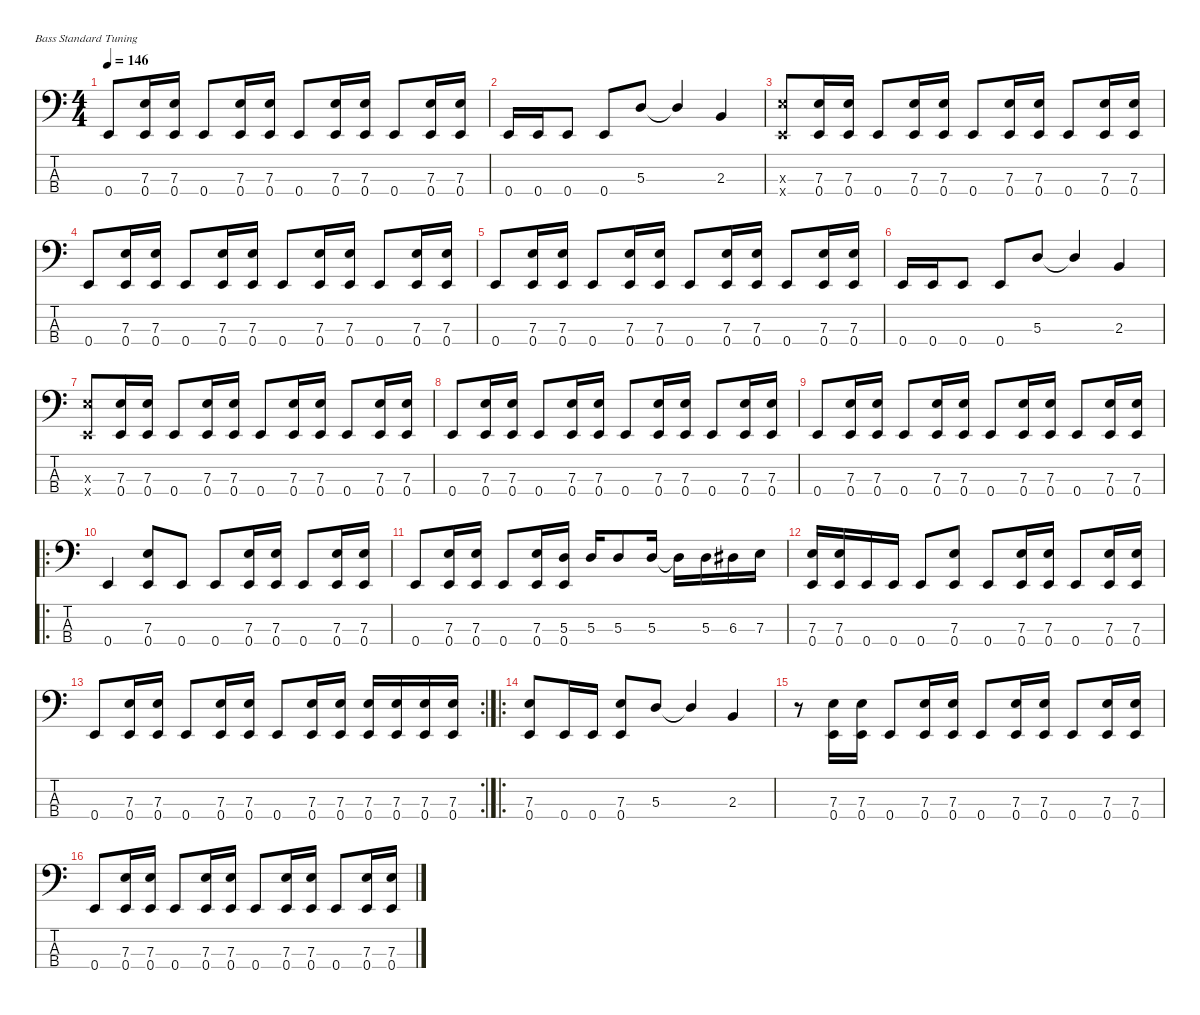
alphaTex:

\defaultSystemsLayout 4
\hideDynamics
\bracketExtendMode nobrackets
\singleTrackTrackNamePolicy hidden
\multiTrackTrackNamePolicy hidden
\firstSystemTrackNameMode fullname
\firstSystemTrackNameOrientation horizontal
\otherSystemsTrackNameOrientation horizontal
\track ("Bass" "el.bs.") {instrument electricbasspick}
\staff {score tabs}
\tuning (G2 D2 A1 E1)
\ts (4 4)
\tempo 146
\clef f4
\ks c
0.4.8{dy f beam Up} (7.3 0.4).16{beam Up} (7.3 0.4).16{beam Up} 0.4.8{beam Up} (7.3 0.4).16{beam Up} (7.3 0.4).16{beam Up} 0.4.8{beam Up} (7.3 0.4).16{beam Up} (7.3 0.4).16{beam Up} 0.4.8{beam Up} (7.3 0.4).16{beam Up} (7.3 0.4).16{beam Up} |
0.4.16{beam Up} 0.4.16{beam Up} 0.4.8{beam Up} 0.4.8{beam Up} 5.3.8{beam Up} 5.3{t}.4{beam Up} 2.3.4{beam Up} |
(7.3{x} 0.4{x}).8{beam Up} (7.3 0.4).16{beam Up} (7.3 0.4).16{beam Up} 0.4.8{beam Up} (7.3 0.4).16{beam Up} (7.3 0.4).16{beam Up} 0.4.8{beam Up} (7.3 0.4).16{beam Up} (7.3 0.4).16{beam Up} 0.4.8{beam Up} (7.3 0.4).16{beam Up} (7.3 0.4).16{beam Up} |
0.4.8{beam Up} (7.3 0.4).16{beam Up} (7.3 0.4).16{beam Up} 0.4.8{beam Up} (7.3 0.4).16{beam Up} (7.3 0.4).16{beam Up} 0.4.8{beam Up} (7.3 0.4).16{beam Up} (7.3 0.4).16{beam Up} 0.4.8{beam Up} (7.3 0.4).16{beam Up} (7.3 0.4).16{beam Up} |
0.4.8{beam Up} (7.3 0.4).16{beam Up} (7.3 0.4).16{beam Up} 0.4.8{beam Up} (7.3 0.4).16{beam Up} (7.3 0.4).16{beam Up} 0.4.8{beam Up} (7.3 0.4).16{beam Up} (7.3 0.4).16{beam Up} 0.4.8{beam Up} (7.3 0.4).16{beam Up} (7.3 0.4).16{beam Up} |
0.4.16{beam Up} 0.4.16{beam Up} 0.4.8{beam Up} 0.4.8{beam Up} 5.3.8{beam Up} 5.3{t}.4{beam Up} 2.3.4{beam Up} |
(7.3{x} 0.4{x}).8{beam Up} (7.3 0.4).16{beam Up} (7.3 0.4).16{beam Up} 0.4.8{beam Up} (7.3 0.4).16{beam Up} (7.3 0.4).16{beam Up} 0.4.8{beam Up} (7.3 0.4).16{beam Up} (7.3 0.4).16{beam Up} 0.4.8{beam Up} (7.3 0.4).16{beam Up} (7.3 0.4).16{beam Up} |
0.4.8{beam Up} (7.3 0.4).16{beam Up} (7.3 0.4).16{beam Up} 0.4.8{beam Up} (7.3 0.4).16{beam Up} (7.3 0.4).16{beam Up} 0.4.8{beam Up} (7.3 0.4).16{beam Up} (7.3 0.4).16{beam Up} 0.4.8{beam Up} (7.3 0.4).16{beam Up} (7.3 0.4).16{beam Up} |
0.4.8{beam Up} (7.3 0.4).16{beam Up} (7.3 0.4).16{beam Up} 0.4.8{beam Up} (7.3 0.4).16{beam Up} (7.3 0.4).16{beam Up} 0.4.8{beam Up} (7.3 0.4).16{beam Up} (7.3 0.4).16{beam Up} 0.4.8{beam Up} (7.3 0.4).16{beam Up} (7.3 0.4).16{beam Up} |
\ro
0.4.4{beam Up} (7.3 0.4).8{beam Up} 0.4.8{beam Up} 0.4.8{beam Up} (7.3 0.4).16{beam Up} (7.3 0.4).16{beam Up} 0.4.8{beam Up} (7.3 0.4).16{beam Up} (7.3 0.4).16{beam Up} |
0.4.8{beam Up} (7.3 0.4).16{beam Up} (7.3 0.4).16{beam Up} 0.4.8{beam Up} (7.3 0.4).16{beam Up} (5.3 0.4).16{beam Up} 5.3.16{beam Up} 5.3.8{beam Up} 5.3.16{beam Up} 5.3{t}.16{beam Down} 5.3.16{beam Down} 6.3{acc #}.16{beam Down} 7.3.16{beam Down} |
(7.3 0.4).16{beam Up} (7.3 0.4).16{beam Up} 0.4.16{beam Up} 0.4.16{beam Up} 0.4.8{beam Up} (7.3 0.4).8{beam Up} 0.4.8{beam Up} (7.3 0.4).16{beam Up} (7.3 0.4).16{beam Up} 0.4.8{beam Up} (7.3 0.4).16{beam Up} (7.3 0.4).16{beam Up} |
\rc 2
0.4.8{beam Up} (7.3 0.4).16{beam Up} (7.3 0.4).16{beam Up} 0.4.8{beam Up} (7.3 0.4).16{beam Up} (7.3 0.4).16{beam Up} 0.4.8{beam Up} (7.3 0.4).16{beam Up} (7.3 0.4).16{beam Up} (7.3 0.4).16{beam Up} (7.3 0.4).16{beam Up} (7.3 0.4).16{beam Up} (7.3 0.4).16{beam Up} |
\ro
(7.3 0.4).8{beam Up} 0.4.16{beam Up} 0.4.16{beam Up} (7.3 0.4).8{beam Up} 5.3.8{beam Up} 5.3{t}.4{beam Up} 2.3.4{beam Up} |
r.8{beam Down} (7.3 0.4).16{beam Up} (7.3 0.4).16{beam Up} 0.4.8{beam Up} (7.3 0.4).16{beam Up} (7.3 0.4).16{beam Up} 0.4.8{beam Up} (7.3 0.4).16{beam Up} (7.3 0.4).16{beam Up} 0.4.8{beam Up} (7.3 0.4).16{beam Up} (7.3 0.4).16{beam Up} |
0.4.8{beam Up} (7.3 0.4).16{beam Up} (7.3 0.4).16{beam Up} 0.4.8{beam Up} (7.3 0.4).16{beam Up} (7.3 0.4).16{beam Up} 0.4.8{beam Up} (7.3 0.4).16{beam Up} (7.3 0.4).16{beam Up} 0.4.8{beam Up} (7.3 0.4).16{beam Up} (7.3 0.4).16{beam Up}
